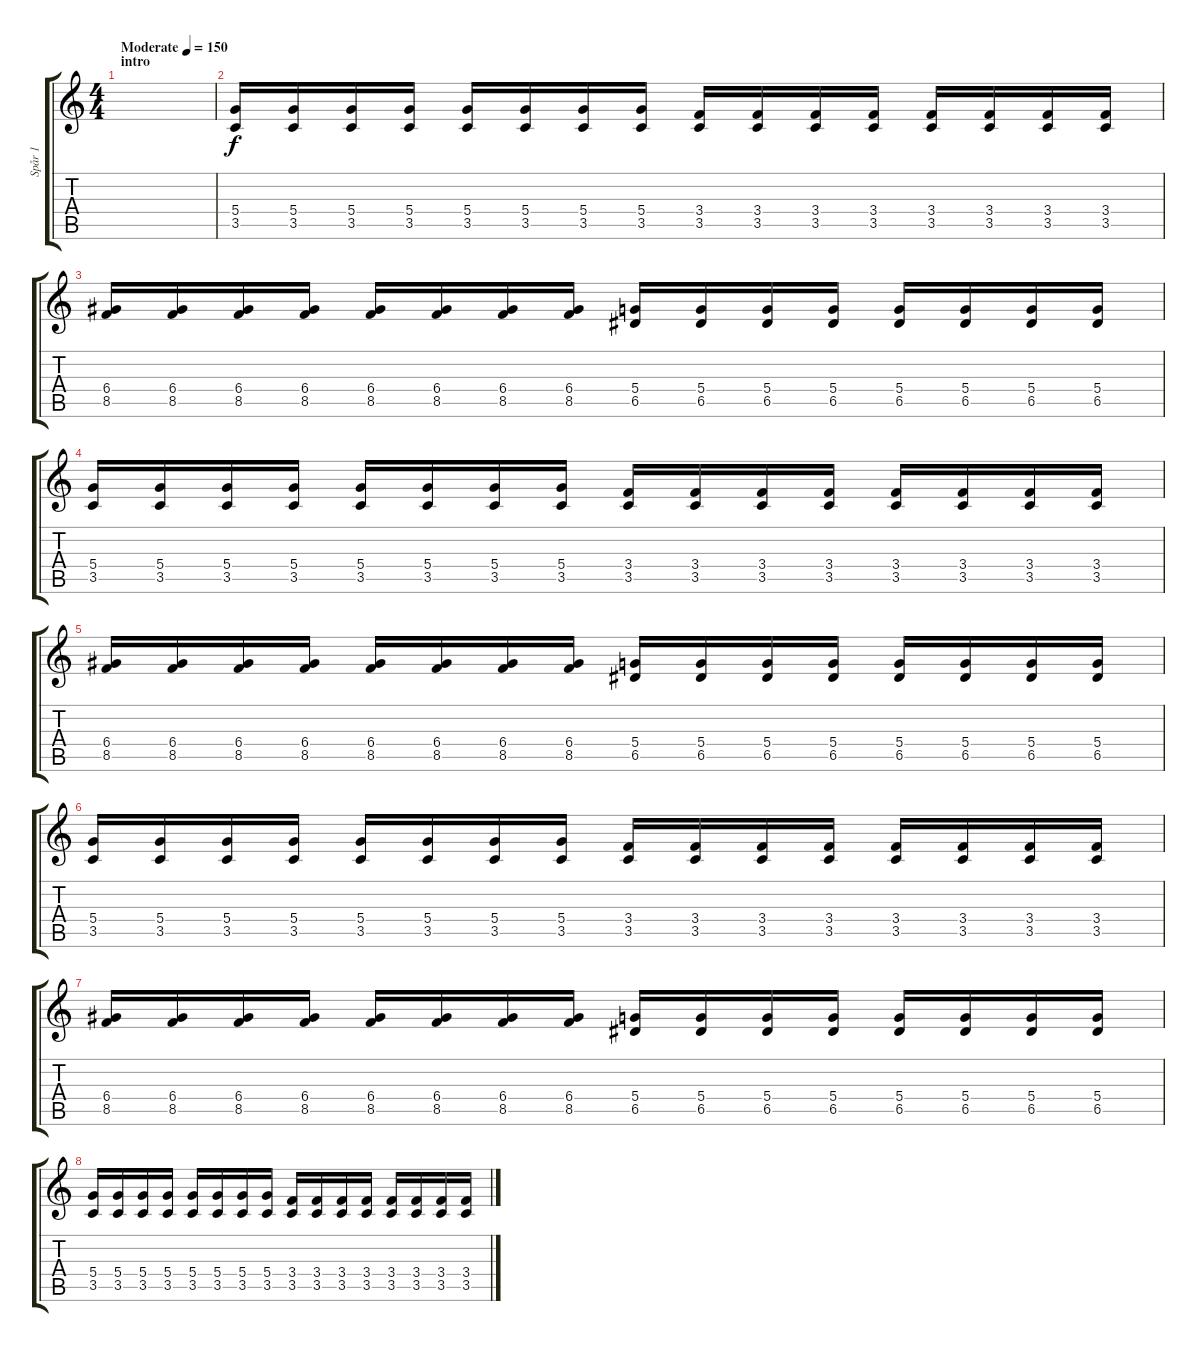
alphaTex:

\track ("Spår 1" "Spår 1") {instrument distortionguitar}
\staff {score tabs}
\tuning (E4 B3 G3 D3 A2 E2) {hide}
\ts (4 4)
\section ("" "intro")
\tempo (150 "Moderate")
\clef g2
\ks c
|
(5.4 3.5).16 (5.4 3.5).16 (5.4 3.5).16 (5.4 3.5).16 (5.4 3.5).16 (5.4 3.5).16 (5.4 3.5).16 (5.4 3.5).16 (3.4 3.5).16 (3.4 3.5).16 (3.4 3.5).16 (3.4 3.5).16 (3.4 3.5).16 (3.4 3.5).16 (3.4 3.5).16 (3.4 3.5).16 |
(6.4 8.5).16 (6.4 8.5).16 (6.4 8.5).16 (6.4 8.5).16 (6.4 8.5).16 (6.4 8.5).16 (6.4 8.5).16 (6.4 8.5).16 (5.4 6.5).16 (5.4 6.5).16 (5.4 6.5).16 (5.4 6.5).16 (5.4 6.5).16 (5.4 6.5).16 (5.4 6.5).16 (5.4 6.5).16 |
(5.4 3.5).16 (5.4 3.5).16 (5.4 3.5).16 (5.4 3.5).16 (5.4 3.5).16 (5.4 3.5).16 (5.4 3.5).16 (5.4 3.5).16 (3.4 3.5).16 (3.4 3.5).16 (3.4 3.5).16 (3.4 3.5).16 (3.4 3.5).16 (3.4 3.5).16 (3.4 3.5).16 (3.4 3.5).16 |
(6.4 8.5).16 (6.4 8.5).16 (6.4 8.5).16 (6.4 8.5).16 (6.4 8.5).16 (6.4 8.5).16 (6.4 8.5).16 (6.4 8.5).16 (5.4 6.5).16 (5.4 6.5).16 (5.4 6.5).16 (5.4 6.5).16 (5.4 6.5).16 (5.4 6.5).16 (5.4 6.5).16 (5.4 6.5).16 |
(5.4 3.5).16 (5.4 3.5).16 (5.4 3.5).16 (5.4 3.5).16 (5.4 3.5).16 (5.4 3.5).16 (5.4 3.5).16 (5.4 3.5).16 (3.4 3.5).16 (3.4 3.5).16 (3.4 3.5).16 (3.4 3.5).16 (3.4 3.5).16 (3.4 3.5).16 (3.4 3.5).16 (3.4 3.5).16 |
(6.4 8.5).16 (6.4 8.5).16 (6.4 8.5).16 (6.4 8.5).16 (6.4 8.5).16 (6.4 8.5).16 (6.4 8.5).16 (6.4 8.5).16 (5.4 6.5).16 (5.4 6.5).16 (5.4 6.5).16 (5.4 6.5).16 (5.4 6.5).16 (5.4 6.5).16 (5.4 6.5).16 (5.4 6.5).16 |
(5.4 3.5).16 (5.4 3.5).16 (5.4 3.5).16 (5.4 3.5).16 (5.4 3.5).16 (5.4 3.5).16 (5.4 3.5).16 (5.4 3.5).16 (3.4 3.5).16 (3.4 3.5).16 (3.4 3.5).16 (3.4 3.5).16 (3.4 3.5).16 (3.4 3.5).16 (3.4 3.5).16 (3.4 3.5).16
